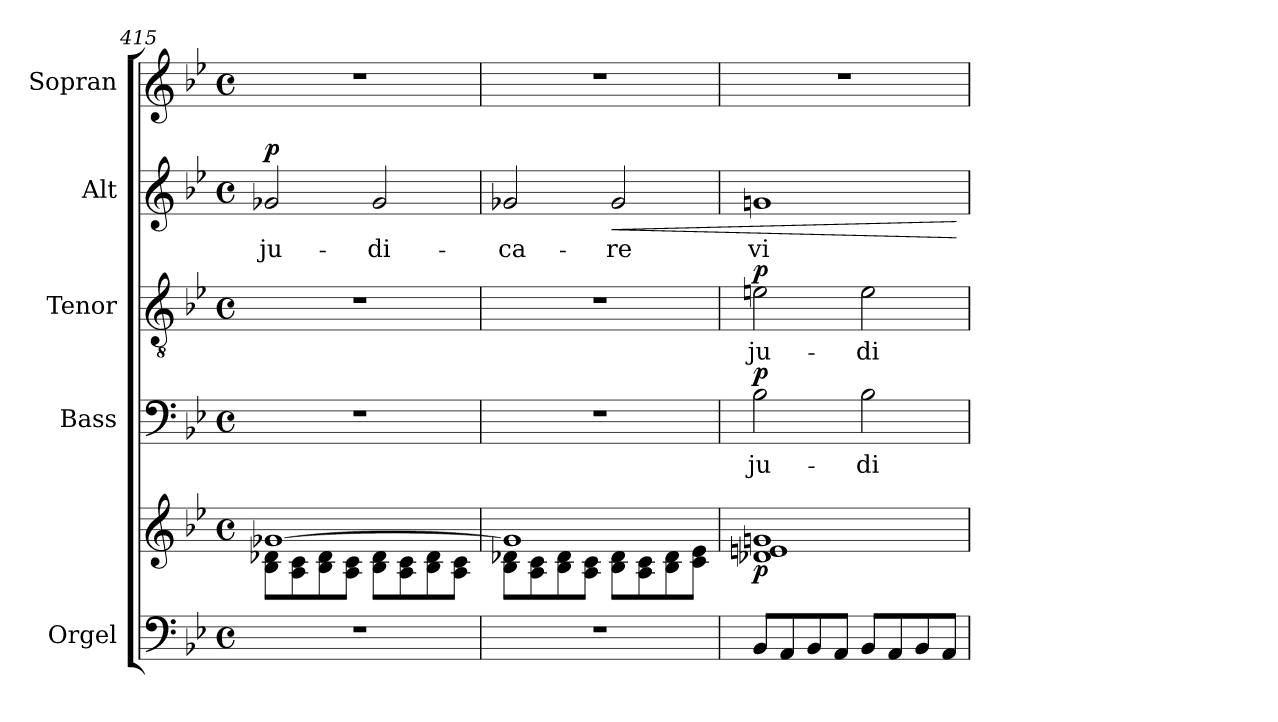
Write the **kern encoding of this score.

**kern	**kern	**dynam	**kern	**text	**dynam	**kern	**text	**dynam	**kern	**text	**dynam	**kern
*part5	*part5	*part5	*part4	*part4	*part4	*part3	*part3	*part3	*part2	*part2	*part2	*part1
*staff6	*staff5	*staff5/6	*staff4	*staff4	*staff4	*staff3	*staff3	*staff3	*staff2	*staff2	*staff2	*staff1
*I"Orgel	*	*	*I"Bass	*	*	*I"Tenor	*	*	*I"Alt	*	*	*I"Sopran
*I'Org.	*	*	*I'B.	*	*	*I'T.	*	*	*I'A.	*	*	*I'S.
*clefF4	*clefG2	*	*clefF4	*	*	*clefGv2	*	*	*clefG2	*	*	*clefG2
*k[b-e-]	*k[b-e-]	*	*k[b-e-]	*	*	*k[b-e-]	*	*	*k[b-e-]	*	*	*k[b-e-]
*B-:	*B-:	*	*B-:	*	*	*B-:	*	*	*B-:	*	*	*B-:
*M4/4	*M4/4	*	*M4/4	*	*	*M4/4	*	*	*M4/4	*	*	*M4/4
*met(c)	*met(c)	*	*met(c)	*	*	*met(c)	*	*	*met(c)	*	*	*met(c)
=415	=415	=415	=415	=415	=415	=415	=415	=415	=415	=415	=415	=415
*	*^	*	*	*	*	*	*	*	*	*	*	*
!	!	!	!	!	!	!	!	!	!	!	!LO:LY:b	!LO:DY:a	!
1r	[>1g-X	8B-\ 8d-X\L	.	1r	.	.	1r	.	.	2g-X/	ju-	p	1r
.	.	8A\ 8c\	.	.	.	.	.	.	.	.	.	.	.
.	.	8B-\ 8d-\	.	.	.	.	.	.	.	.	.	.	.
.	.	8A\ 8c\J	.	.	.	.	.	.	.	.	.	.	.
!	!	!	!	!	!	!	!	!	!	!	!LO:LY:b	!	!
.	.	8B-\ 8d-\L	.	.	.	.	.	.	.	2g-/	-di-	.	.
.	.	8A\ 8c\	.	.	.	.	.	.	.	.	.	.	.
.	.	8B-\ 8d-\	.	.	.	.	.	.	.	.	.	.	.
.	.	8A\ 8c\J	.	.	.	.	.	.	.	.	.	.	.
=416	=416	=416	=416	=416	=416	=416	=416	=416	=416	=416	=416	=416	=416
!	!	!	!	!	!	!	!	!	!	!	!LO:LY:b	!	!
1r	1g-]	8B-\ 8d-X\L	.	1r	.	.	1r	.	.	2g-X/	-ca-	.	1r
.	.	8A\ 8c\	.	.	.	.	.	.	.	.	.	.	.
.	.	8B-\ 8d-\	.	.	.	.	.	.	.	.	.	.	.
.	.	8A\ 8c\J	.	.	.	.	.	.	.	.	.	.	.
!	!	!	!	!	!	!	!	!	!	!	!LO:LY:b	!LO:HP:b	!
.	.	8B-\ 8d-\L	.	.	.	.	.	.	.	2g-/	-re	<	.
.	.	8A\ 8c\	.	.	.	.	.	.	.	.	.	.	.
.	.	8B-\ 8d-\	.	.	.	.	.	.	.	.	.	.	.
.	.	8c\ 8e-\J	.	.	.	.	.	.	.	.	.	.	.
=417	=417	=417	=417	=417	=417	=417	=417	=417	=417	=417	=417	=417	=417
!	!	!	!LO:DY:b	!	!LO:LY:b	!LO:DY:a	!	!LO:LY:b	!LO:DY:a	!	!LO:LY:b	!	!
*	*v	*v	*	*	*	*	*	*	*	*	*	*	*
8BB-/L	1d-X 1en 1gn	p	2B-\	ju-	p	2en\	ju-	p	1gn	vi-	.	1r
8AA/	.	.	.	.	.	.	.	.	.	.	.	.
8BB-/	.	.	.	.	.	.	.	.	.	.	.	.
8AA/J	.	.	.	.	.	.	.	.	.	.	.	.
!	!	!	!	!LO:LY:b	!	!	!LO:LY:b	!	!	!	!	!
8BB-/L	.	.	2B-\	-di-	.	2e\	-di-	.	.	.	.	.
8AA/	.	.	.	.	.	.	.	.	.	.	.	.
8BB-/	.	.	.	.	.	.	.	.	.	.	.	.
8AA/J	.	.	.	.	.	.	.	.	.	.	.	.
.	.	.	.	.	.	.	.	.	.	.	[	.
=	=	=	=	=	=	=	=	=	=	=	=	=
*-	*-	*-	*-	*-	*-	*-	*-	*-	*-	*-	*-	*-
